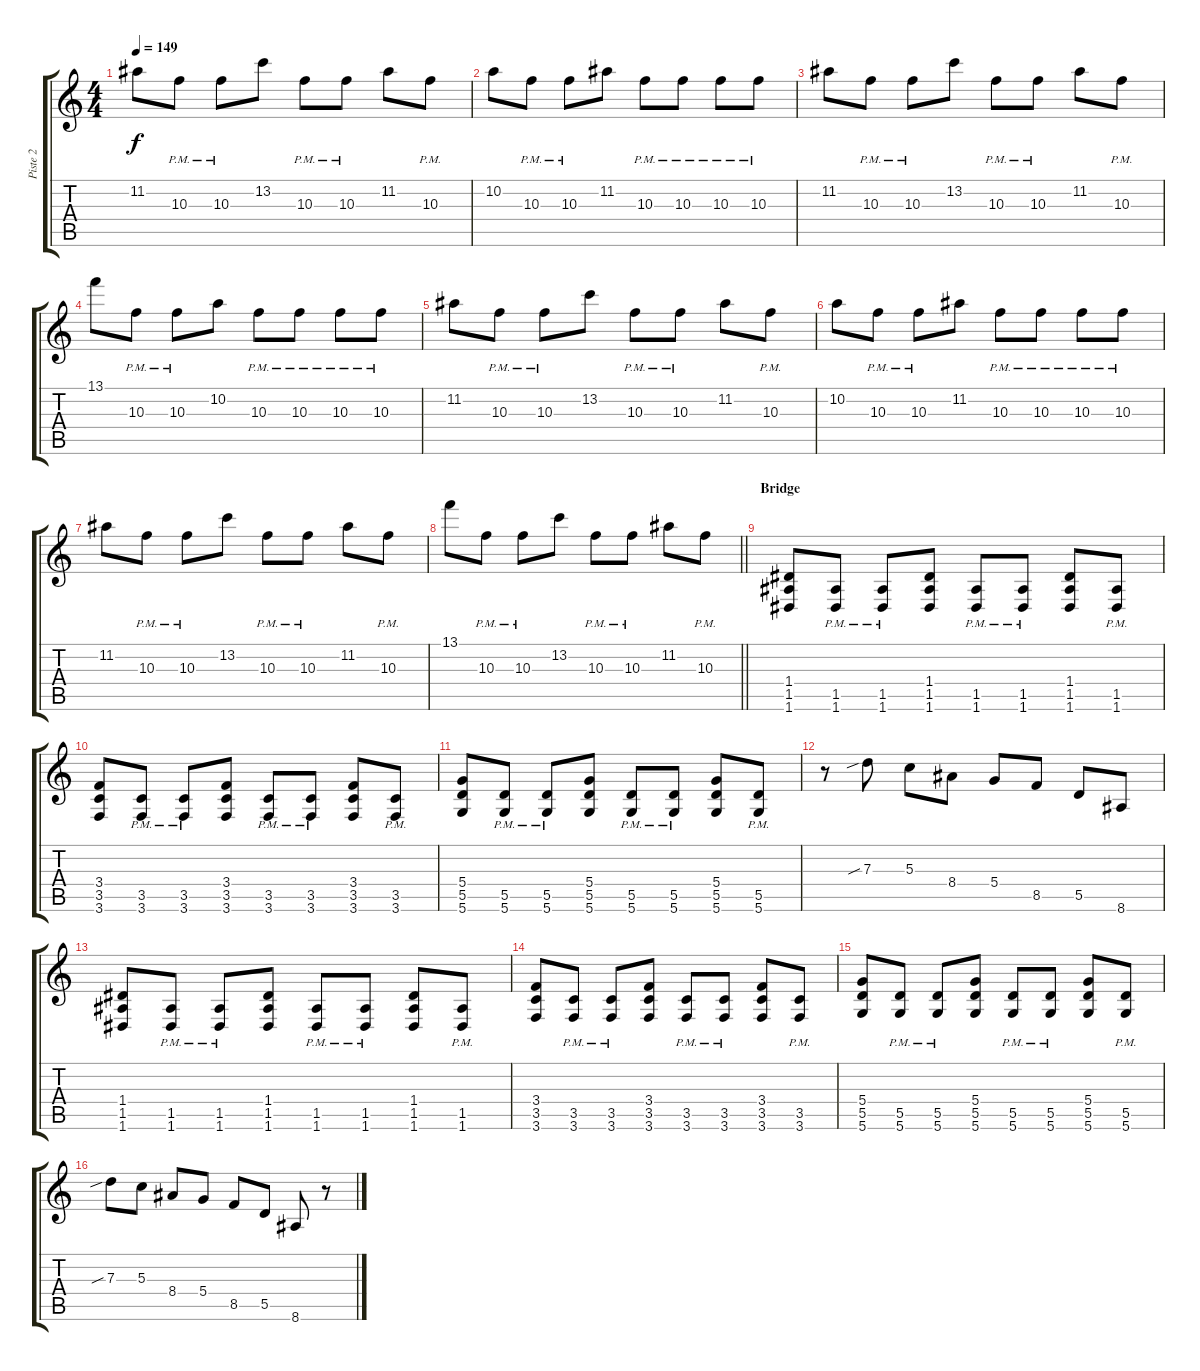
\track ("Piste 2" "Piste 2") {instrument electricguitarclean}
\staff {score tabs}
\tuning (E4 B3 G3 D3 A2 D2) {hide}
\ts (4 4)
\tempo 149
\clef g2
\ks c
11.2.8{dy f volume 9 instrument electricguitarjazz} 10.3{pm}.8 10.3{pm}.8 13.2.8 10.3{pm}.8 10.3{pm}.8 11.2.8 10.3{pm}.8 |
10.2.8 10.3{pm}.8 10.3{pm}.8 11.2.8 10.3{pm}.8 10.3{pm}.8 10.3{pm}.8 10.3{pm}.8 |
11.2.8 10.3{pm}.8 10.3{pm}.8 13.2.8 10.3{pm}.8 10.3{pm}.8 11.2.8 10.3{pm}.8 |
13.1.8 10.3{pm}.8 10.3{pm}.8 10.2.8 10.3{pm}.8 10.3{pm}.8 10.3{pm}.8 10.3{pm}.8 |
11.2.8 10.3{pm}.8 10.3{pm}.8 13.2.8 10.3{pm}.8 10.3{pm}.8 11.2.8 10.3{pm}.8 |
10.2.8 10.3{pm}.8 10.3{pm}.8 11.2.8 10.3{pm}.8 10.3{pm}.8 10.3{pm}.8 10.3{pm}.8 |
11.2.8 10.3{pm}.8 10.3{pm}.8 13.2.8 10.3{pm}.8 10.3{pm}.8 11.2.8 10.3{pm}.8 |
\barLineRight lightlight
13.1.8 10.3{pm}.8 10.3{pm}.8 13.2.8 10.3{pm}.8 10.3{pm}.8 11.2.8 10.3{pm}.8{volume 16 instrument distortionguitar} |
\section ("" "Bridge")
(1.4 1.5 1.6).8 (1.5{pm} 1.6{pm}).8 (1.5{pm} 1.6{pm}).8 (1.4 1.5 1.6).8 (1.5{pm} 1.6{pm}).8 (1.5{pm} 1.6{pm}).8 (1.4 1.5 1.6).8 (1.5{pm} 1.6{pm}).8 |
(3.4 3.5 3.6).8 (3.5{pm} 3.6{pm}).8 (3.5{pm} 3.6{pm}).8 (3.4 3.5 3.6).8 (3.5{pm} 3.6{pm}).8 (3.5{pm} 3.6{pm}).8 (3.4 3.5 3.6).8 (3.5{pm} 3.6{pm}).8 |
(5.4 5.5 5.6).8 (5.5{pm} 5.6{pm}).8 (5.5{pm} 5.6{pm}).8 (5.4 5.5 5.6).8 (5.5{pm} 5.6{pm}).8 (5.5{pm} 5.6{pm}).8 (5.4 5.5 5.6).8 (5.5{pm} 5.6{pm}).8 |
r.8 7.3{sib}.8 5.3.8 8.4.8 5.4.8 8.5.8 5.5.8 8.6.8 |
(1.4 1.5 1.6).8 (1.5{pm} 1.6{pm}).8 (1.5{pm} 1.6{pm}).8 (1.4 1.5 1.6).8 (1.5{pm} 1.6{pm}).8 (1.5{pm} 1.6{pm}).8 (1.4 1.5 1.6).8 (1.5{pm} 1.6{pm}).8 |
(3.4 3.5 3.6).8 (3.5{pm} 3.6{pm}).8 (3.5{pm} 3.6{pm}).8 (3.4 3.5 3.6).8 (3.5{pm} 3.6{pm}).8 (3.5{pm} 3.6{pm}).8 (3.4 3.5 3.6).8 (3.5{pm} 3.6{pm}).8 |
(5.4 5.5 5.6).8 (5.5{pm} 5.6{pm}).8 (5.5{pm} 5.6{pm}).8 (5.4 5.5 5.6).8 (5.5{pm} 5.6{pm}).8 (5.5{pm} 5.6{pm}).8 (5.4 5.5 5.6).8 (5.5{pm} 5.6{pm}).8 |
7.3{sib}.8 5.3.8 8.4.8 5.4.8 8.5.8 5.5.8 8.6.8 r.8
